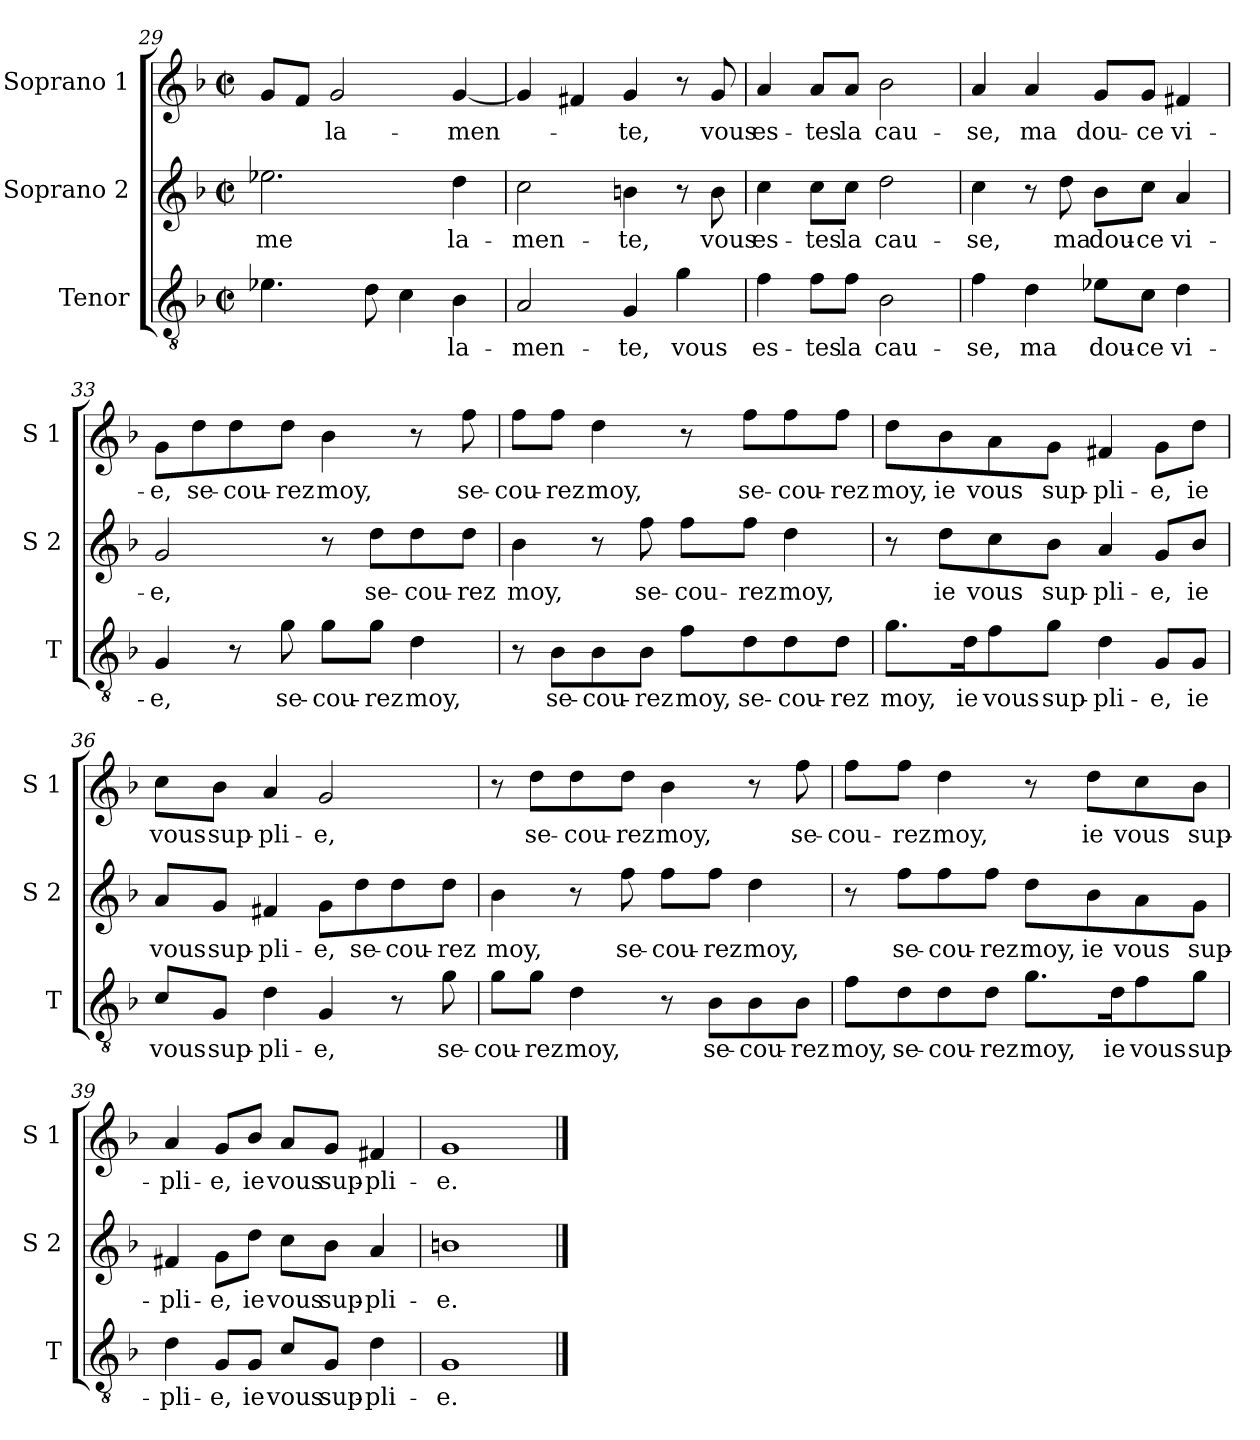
**kern	**text	**kern	**text	**kern	**text
*part3	*part3	*part2	*part2	*part1	*part1
*staff3	*staff3	*staff2	*staff2	*staff1	*staff1
*I"Tenor	*	*I"Soprano 2	*	*I"Soprano 1	*
*I'T	*	*I'S 2	*	*I'S 1	*
!!LO:LB:g=z
*clefGv2	*	*clefG2	*	*clefG2	*
*k[b-]	*	*k[b-]	*	*k[b-]	*
*F:	*	*F:	*	*F:	*
*M2/2	*	*M2/2	*	*M2/2	*
*met(c|)	*	*met(c|)	*	*met(c|)	*
=29	=29	=29	=29	=29	=29
!	!	!	!LO:LY:b	!	!
4.e-X\	.	2.ee-X\	me	8g/L	.
.	.	.	.	8f/J	.
!	!	!	!	!	!LO:LY:b
.	.	.	.	2g/	la-
8d\	.	.	.	.	.
4c\	.	.	.	.	.
!	!LO:LY:b	!	!LO:LY:b	!	!LO:LY:b
4B-\	la-	4dd\	la-	[4g/	-men-
=30	=30	=30	=30	=30	=30
!	!LO:LY:b	!	!LO:LY:b	!	!
2A/	-men-	2cc\	-men-	4g/]	.
.	.	.	.	4f#X/	.
!	!LO:LY:b	!	!LO:LY:b	!	!LO:LY:b
4G/	-te,	4bn\	-te,	4g/	-te,
!	!LO:LY:b	!	!	!	!
4g\	vous	8r	.	8r	.
!	!	!	!LO:LY:b	!	!LO:LY:b
.	.	8b\	vous	8g/	vous
=31	=31	=31	=31	=31	=31
!	!LO:LY:b	!	!LO:LY:b	!	!LO:LY:b
4f\	es-	4cc\	es-	4a/	es-
!	!LO:LY:b	!	!LO:LY:b	!	!LO:LY:b
8f\L	-tes	8cc\L	-tes	8a/L	-tes
!	!LO:LY:b	!	!LO:LY:b	!	!LO:LY:b
8f\J	la	8cc\J	la	8a/J	la
!	!LO:LY:b	!	!LO:LY:b	!	!LO:LY:b
2B-\	cau-	2dd\	cau-	2b-\	cau-
!!LO:PB:g=z
=32	=32	=32	=32	=32	=32
!	!LO:LY:b	!	!LO:LY:b	!	!LO:LY:b
4f\	-se,	4cc\	-se,	4a/	-se,
!	!LO:LY:b	!	!	!	!LO:LY:b
4d\	ma	8r	.	4a/	ma
!	!	!	!LO:LY:b	!	!
.	.	8dd\	ma	.	.
!	!LO:LY:b	!	!LO:LY:b	!	!LO:LY:b
8e-X\L	dou-	8b-\L	dou-	8g/L	dou-
!	!LO:LY:b	!	!LO:LY:b	!	!LO:LY:b
8c\J	-ce	8cc\J	-ce	8g/J	-ce
!	!LO:LY:b	!	!LO:LY:b	!	!LO:LY:b
4d\	vi-	4a/	vi-	4f#X/	vi-
=33	=33	=33	=33	=33	=33
!	!LO:LY:b	!	!LO:LY:b	!	!LO:LY:b
4G/	-e,	2g/	-e,	8g\L	-e,
!	!	!	!	!	!LO:LY:b
.	.	.	.	8dd\	se-
!	!	!	!	!	!LO:LY:b
8r	.	.	.	8dd\	-cou-
!	!LO:LY:b	!	!	!	!LO:LY:b
8g\	se-	.	.	8dd\J	-rez
!	!LO:LY:b	!	!	!	!LO:LY:b
8g\L	-cou-	8r	.	4b-\	moy,
!	!LO:LY:b	!	!LO:LY:b	!	!
8g\J	-rez	8dd\L	se-	.	.
!	!LO:LY:b	!	!LO:LY:b	!	!
4d\	moy,	8dd\	-cou-	8r	.
!	!	!	!LO:LY:b	!	!LO:LY:b
.	.	8dd\J	-rez	8ff\	se-
=34	=34	=34	=34	=34	=34
!	!	!	!LO:LY:b	!	!LO:LY:b
8r	.	4b-\	moy,	8ff\L	-cou-
!	!LO:LY:b	!	!	!	!LO:LY:b
8B-\L	se-	.	.	8ff\J	-rez
!	!LO:LY:b	!	!	!	!LO:LY:b
8B-\	-cou-	8r	.	4dd\	moy,
!	!LO:LY:b	!	!LO:LY:b	!	!
8B-\J	-rez	8ff\	se-	.	.
!	!LO:LY:b	!	!LO:LY:b	!	!
8f\L	moy,	8ff\L	-cou-	8r	.
!	!LO:LY:b	!	!LO:LY:b	!	!LO:LY:b
8d\	se-	8ff\J	-rez	8ff\L	se-
!	!LO:LY:b	!	!LO:LY:b	!	!LO:LY:b
8d\	-cou-	4dd\	moy,	8ff\	-cou-
!	!LO:LY:b	!	!	!	!LO:LY:b
8d\J	-rez	.	.	8ff\J	-rez
!!LO:LB:g=z
=35	=35	=35	=35	=35	=35
!	!LO:LY:b	!	!	!	!LO:LY:b
8.g\L	moy,	8r	.	8dd\L	moy,
!	!	!	!LO:LY:b	!	!LO:LY:b
.	.	8dd\L	ie	8b-\	ie
!	!LO:LY:b	!	!	!	!
16d\K	ie	.	.	.	.
!	!LO:LY:b	!	!LO:LY:b	!	!LO:LY:b
8f\	vous	8cc\	vous	8a\	vous
!	!LO:LY:b	!	!LO:LY:b	!	!LO:LY:b
8g\J	sup-	8b-\J	sup-	8g\J	sup-
!	!LO:LY:b	!	!LO:LY:b	!	!LO:LY:b
4d\	-pli-	4a/	-pli-	4f#X/	-pli-
!	!LO:LY:b	!	!LO:LY:b	!	!LO:LY:b
8G/L	-e,	8g/L	-e,	8g\L	-e,
!	!LO:LY:b	!	!LO:LY:b	!	!LO:LY:b
8G/J	ie	8b-/J	ie	8dd\J	ie
=36	=36	=36	=36	=36	=36
!	!LO:LY:b	!	!LO:LY:b	!	!LO:LY:b
8c/L	vous	8a/L	vous	8cc\L	vous
!	!LO:LY:b	!	!LO:LY:b	!	!LO:LY:b
8G/J	sup-	8g/J	sup-	8b-\J	sup-
!	!LO:LY:b	!	!LO:LY:b	!	!LO:LY:b
4d\	-pli-	4f#X/	-pli-	4a/	-pli-
!	!LO:LY:b	!	!LO:LY:b	!	!LO:LY:b
4G/	-e,	8g\L	-e,	2g/	-e,
!	!	!	!LO:LY:b	!	!
.	.	8dd\	se-	.	.
!	!	!	!LO:LY:b	!	!
8r	.	8dd\	-cou-	.	.
!	!LO:LY:b	!	!LO:LY:b	!	!
8g\	se-	8dd\J	-rez	.	.
=37	=37	=37	=37	=37	=37
!	!LO:LY:b	!	!LO:LY:b	!	!
8g\L	-cou-	4b-\	moy,	8r	.
!	!LO:LY:b	!	!	!	!LO:LY:b
8g\J	-rez	.	.	8dd\L	se-
!	!LO:LY:b	!	!	!	!LO:LY:b
4d\	moy,	8r	.	8dd\	-cou-
!	!	!	!LO:LY:b	!	!LO:LY:b
.	.	8ff\	se-	8dd\J	-rez
!	!	!	!LO:LY:b	!	!LO:LY:b
8r	.	8ff\L	-cou-	4b-\	moy,
!	!LO:LY:b	!	!LO:LY:b	!	!
8B-\L	se-	8ff\J	-rez	.	.
!	!LO:LY:b	!	!LO:LY:b	!	!
8B-\	-cou-	4dd\	moy,	8r	.
!	!LO:LY:b	!	!	!	!LO:LY:b
8B-\J	-rez	.	.	8ff\	se-
!!LO:LB:g=z
=38	=38	=38	=38	=38	=38
!	!LO:LY:b	!	!	!	!LO:LY:b
8f\L	moy,	8r	.	8ff\L	-cou-
!	!LO:LY:b	!	!LO:LY:b	!	!LO:LY:b
8d\	se-	8ff\L	se-	8ff\J	-rez
!	!LO:LY:b	!	!LO:LY:b	!	!LO:LY:b
8d\	-cou-	8ff\	-cou-	4dd\	moy,
!	!LO:LY:b	!	!LO:LY:b	!	!
8d\J	-rez	8ff\J	-rez	.	.
!	!LO:LY:b	!	!LO:LY:b	!	!
8.g\L	moy,	8dd\L	moy,	8r	.
!	!	!	!LO:LY:b	!	!LO:LY:b
.	.	8b-\	ie	8dd\L	ie
!	!LO:LY:b	!	!	!	!
16d\K	ie	.	.	.	.
!	!LO:LY:b	!	!LO:LY:b	!	!LO:LY:b
8f\	vous	8a\	vous	8cc\	vous
!	!LO:LY:b	!	!LO:LY:b	!	!LO:LY:b
8g\J	sup-	8g\J	sup-	8b-\J	sup-
=39	=39	=39	=39	=39	=39
!	!LO:LY:b	!	!LO:LY:b	!	!LO:LY:b
4d\	-pli-	4f#X/	-pli-	4a/	-pli-
!	!LO:LY:b	!	!LO:LY:b	!	!LO:LY:b
8G/L	-e,	8g\L	-e,	8g/L	-e,
!	!LO:LY:b	!	!LO:LY:b	!	!LO:LY:b
8G/J	ie	8dd\J	ie	8b-/J	ie
!	!LO:LY:b	!	!LO:LY:b	!	!LO:LY:b
8c/L	vous	8cc\L	vous	8a/L	vous
!	!LO:LY:b	!	!LO:LY:b	!	!LO:LY:b
8G/J	sup-	8b-\J	sup-	8g/J	sup-
!	!LO:LY:b	!	!LO:LY:b	!	!LO:LY:b
4d\	-pli-	4a/	-pli-	4f#X/	-pli-
=40	=40	=40	=40	=40	=40
!	!LO:LY:b	!	!LO:LY:b	!	!LO:LY:b
1G	-e.	1bn	-e.	1g	-e.
==	==	==	==	==	==
*-	*-	*-	*-	*-	*-
